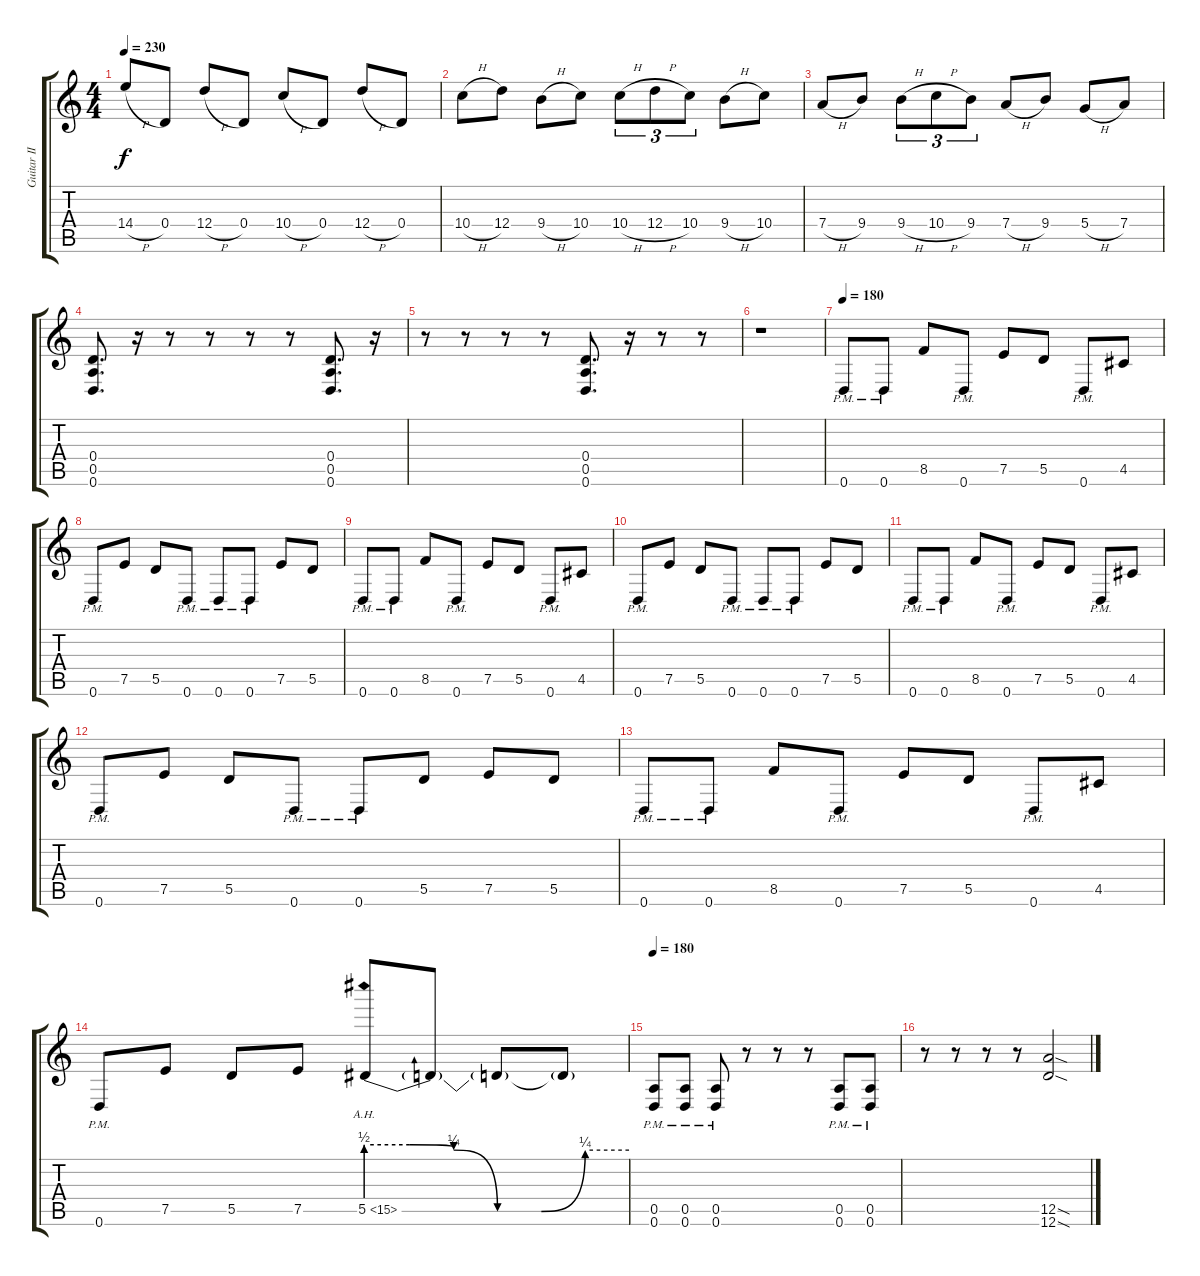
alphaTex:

\track ("Guitar II [Eric]" "Guitar II ") {instrument distortionguitar}
\staff {score tabs}
\tuning (E4 B3 G3 D3 A2 D2) {hide}
\ts (4 4)
\tempo 230
\clef g2
\ks c
14.4{h}.8{dy f} 0.4.8 12.4{h}.8 0.4.8 10.4{h}.8 0.4.8 12.4{h}.8 0.4.8 |
10.4{h}.8 12.4.8 9.4{h}.8 10.4.8 10.4{h}.8{tu (3 2)} 12.4{h}.8{tu (3 2)} 10.4.8{tu (3 2)} 9.4{h}.8 10.4.8 |
7.4{h}.8 9.4.8 9.4{h}.8{tu (3 2)} 10.4{h}.8{tu (3 2)} 9.4.8{tu (3 2)} 7.4{h}.8 9.4.8 5.4{h}.8 7.4.8 |
(0.4 0.5 0.6).8{d} r.16 r.8 r.8 r.8 r.8 (0.4 0.5 0.6).8{d} r.16 |
r.8 r.8 r.8 r.8 (0.4 0.5 0.6).8{d} r.16 r.8 r.8 |
r.1 |
\tempo 180
0.6{pm}.8 0.6{pm}.8 8.5.8 0.6{pm}.8 7.5.8 5.5.8 0.6{pm}.8 4.5.8 |
0.6{pm}.8 7.5.8 5.5.8 0.6{pm}.8 0.6{pm}.8 0.6{pm}.8 7.5.8 5.5.8 |
0.6{pm}.8 0.6{pm}.8 8.5.8 0.6{pm}.8 7.5.8 5.5.8 0.6{pm}.8 4.5.8 |
0.6{pm}.8 7.5.8 5.5.8 0.6{pm}.8 0.6{pm}.8 0.6{pm}.8 7.5.8 5.5.8 |
0.6{pm}.8 0.6{pm}.8 8.5.8 0.6{pm}.8 7.5.8 5.5.8 0.6{pm}.8 4.5.8 |
0.6{pm}.8 7.5.8 5.5.8 0.6{pm}.8 0.6{pm}.8 5.5.8 7.5.8 5.5.8 |
0.6{pm}.8 0.6{pm}.8 8.5.8 0.6{pm}.8 7.5.8 5.5.8 0.6{pm}.8 4.5.8 |
0.6{pm}.8 7.5.8 5.5.8 7.5.8 5.5{be (custom 0 2 10 2 20 1 30 0 40 0 50 1 60 1) ah 10}.8 5.5{t}.8 5.5{t}.8 5.5{t}.8 |
\tempo 180
(0.5{pm} 0.6{pm}).8 (0.5{pm} 0.6{pm}).8 (0.5{pm} 0.6{pm}).8 r.8 r.8 r.8 (0.5{pm} 0.6{pm}).8 (0.5{pm} 0.6{pm}).8 |
r.8 r.8 r.8 r.8 (12.5{sod} 12.6{sod}).2
